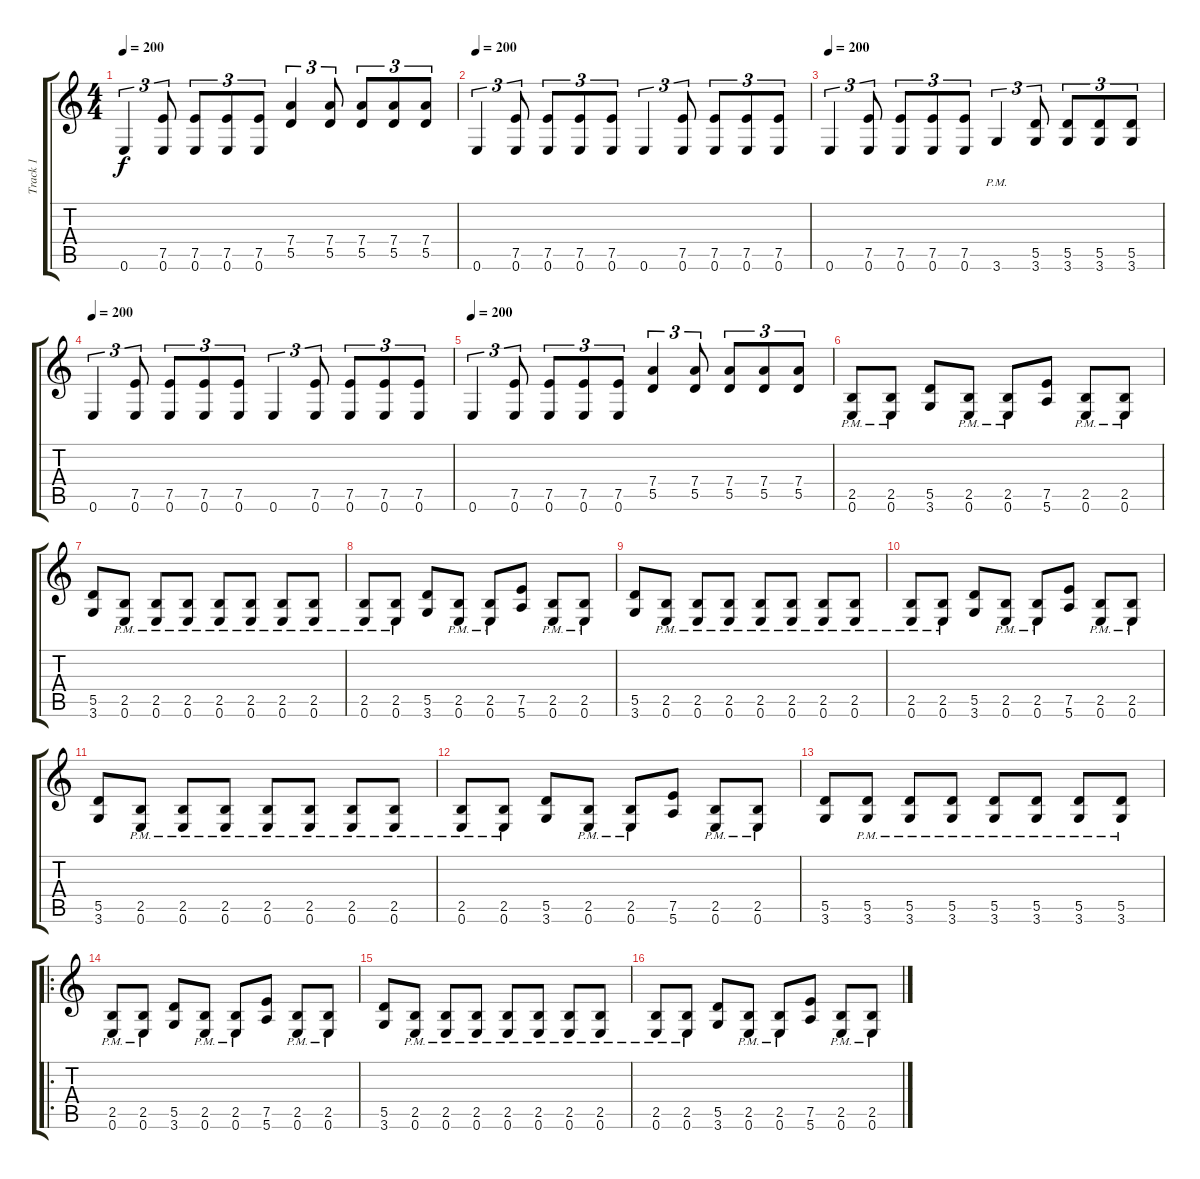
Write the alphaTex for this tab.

\track ("Track 1" "Track 1") {instrument distortionguitar}
\staff {score tabs}
\tuning (E4 B3 G3 D3 A2 E2) {hide}
\ts (4 4)
\tempo 200
\clef g2
\ks c
0.6.4{tu (3 2) dy f} (7.5 0.6).8{tu (3 2)} (7.5 0.6).8{tu (3 2)} (7.5 0.6).8{tu (3 2)} (7.5 0.6).8{tu (3 2)} (7.4 5.5).4{tu (3 2)} (7.4 5.5).8{tu (3 2)} (7.4 5.5).8{tu (3 2)} (7.4 5.5).8{tu (3 2)} (7.4 5.5).8{tu (3 2)} |
\tempo 200
0.6.4{tu (3 2)} (7.5 0.6).8{tu (3 2)} (7.5 0.6).8{tu (3 2)} (7.5 0.6).8{tu (3 2)} (7.5 0.6).8{tu (3 2)} 0.6.4{tu (3 2)} (7.5 0.6).8{tu (3 2)} (7.5 0.6).8{tu (3 2)} (7.5 0.6).8{tu (3 2)} (7.5 0.6).8{tu (3 2)} |
\tempo 200
0.6.4{tu (3 2)} (7.5 0.6).8{tu (3 2)} (7.5 0.6).8{tu (3 2)} (7.5 0.6).8{tu (3 2)} (7.5 0.6).8{tu (3 2)} 3.6{pm}.4{tu (3 2)} (5.5 3.6).8{tu (3 2)} (5.5 3.6).8{tu (3 2)} (5.5 3.6).8{tu (3 2)} (5.5 3.6).8{tu (3 2)} |
\tempo 200
0.6.4{tu (3 2)} (7.5 0.6).8{tu (3 2)} (7.5 0.6).8{tu (3 2)} (7.5 0.6).8{tu (3 2)} (7.5 0.6).8{tu (3 2)} 0.6.4{tu (3 2)} (7.5 0.6).8{tu (3 2)} (7.5 0.6).8{tu (3 2)} (7.5 0.6).8{tu (3 2)} (7.5 0.6).8{tu (3 2)} |
\tempo 200
0.6.4{tu (3 2)} (7.5 0.6).8{tu (3 2)} (7.5 0.6).8{tu (3 2)} (7.5 0.6).8{tu (3 2)} (7.5 0.6).8{tu (3 2)} (7.4 5.5).4{tu (3 2)} (7.4 5.5).8{tu (3 2)} (7.4 5.5).8{tu (3 2)} (7.4 5.5).8{tu (3 2)} (7.4 5.5).8{tu (3 2)} |
(2.5{pm} 0.6).8 (2.5{pm} 0.6).8 (5.5 3.6).8 (2.5{pm} 0.6).8 (2.5{pm} 0.6).8 (7.5 5.6).8 (2.5{pm} 0.6).8 (2.5{pm} 0.6).8 |
(5.5 3.6).8 (2.5{pm} 0.6).8 (2.5{pm} 0.6).8 (2.5{pm} 0.6).8 (2.5{pm} 0.6).8 (2.5{pm} 0.6).8 (2.5{pm} 0.6).8 (2.5{pm} 0.6).8 |
(2.5{pm} 0.6).8 (2.5{pm} 0.6).8 (5.5 3.6).8 (2.5{pm} 0.6).8 (2.5{pm} 0.6).8 (7.5 5.6).8 (2.5{pm} 0.6).8 (2.5{pm} 0.6).8 |
(5.5 3.6).8 (2.5{pm} 0.6).8 (2.5{pm} 0.6).8 (2.5{pm} 0.6).8 (2.5{pm} 0.6).8 (2.5{pm} 0.6).8 (2.5{pm} 0.6).8 (2.5{pm} 0.6).8 |
(2.5{pm} 0.6).8 (2.5{pm} 0.6).8 (5.5 3.6).8 (2.5{pm} 0.6).8 (2.5{pm} 0.6).8 (7.5 5.6).8 (2.5{pm} 0.6).8 (2.5{pm} 0.6).8 |
(5.5 3.6).8 (2.5{pm} 0.6).8 (2.5{pm} 0.6).8 (2.5{pm} 0.6).8 (2.5{pm} 0.6).8 (2.5{pm} 0.6).8 (2.5{pm} 0.6).8 (2.5{pm} 0.6).8 |
(2.5{pm} 0.6).8 (2.5{pm} 0.6).8 (5.5 3.6).8 (2.5{pm} 0.6).8 (2.5{pm} 0.6).8 (7.5 5.6).8 (2.5{pm} 0.6).8 (2.5{pm} 0.6).8 |
(5.5 3.6).8 (5.5{pm} 3.6{pm}).8 (5.5{pm} 3.6{pm}).8 (5.5{pm} 3.6{pm}).8 (5.5{pm} 3.6{pm}).8 (5.5{pm} 3.6{pm}).8 (5.5{pm} 3.6{pm}).8 (5.5{pm} 3.6{pm}).8 |
\ro
(2.5{pm} 0.6).8 (2.5{pm} 0.6).8 (5.5 3.6).8 (2.5{pm} 0.6).8 (2.5{pm} 0.6).8 (7.5 5.6).8 (2.5{pm} 0.6).8 (2.5{pm} 0.6).8 |
(5.5 3.6).8 (2.5{pm} 0.6).8 (2.5{pm} 0.6).8 (2.5{pm} 0.6).8 (2.5{pm} 0.6).8 (2.5{pm} 0.6).8 (2.5{pm} 0.6).8 (2.5{pm} 0.6).8 |
(2.5{pm} 0.6).8 (2.5{pm} 0.6).8 (5.5 3.6).8 (2.5{pm} 0.6).8 (2.5{pm} 0.6).8 (7.5 5.6).8 (2.5{pm} 0.6).8 (2.5{pm} 0.6).8
